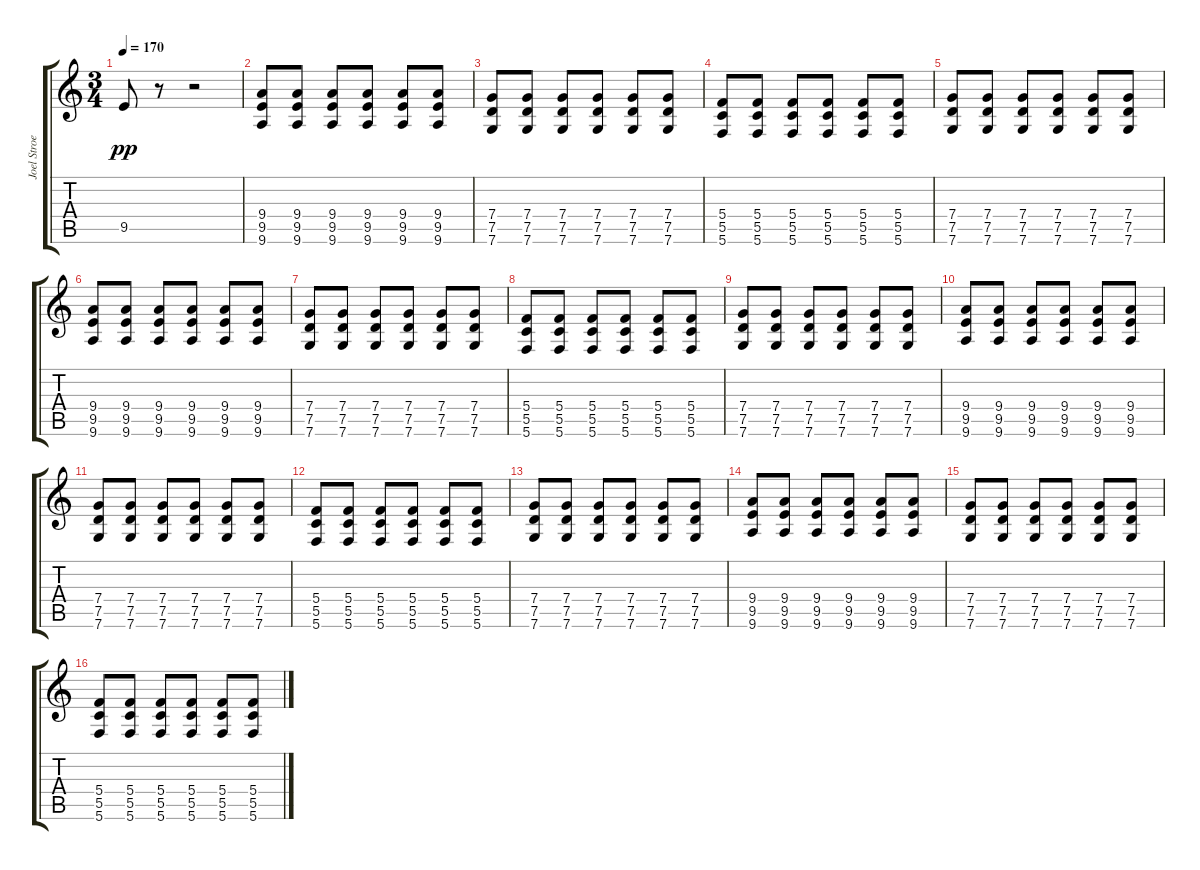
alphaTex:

\track ("Joel Stroetzel 2" "Joel Stroe") {instrument distortionguitar}
\staff {score tabs}
\tuning (D4 A3 F3 C3 G2 C2) {hide}
\ts (3 4)
\tempo 170
\clef g2
\ks c
9.5.8{dy pp} r.8 r.2 |
(9.4 9.5 9.6).8 (9.4 9.5 9.6).8 (9.4 9.5 9.6).8 (9.4 9.5 9.6).8 (9.4 9.5 9.6).8 (9.4 9.5 9.6).8 |
(7.4 7.5 7.6).8 (7.4 7.5 7.6).8 (7.4 7.5 7.6).8 (7.4 7.5 7.6).8 (7.4 7.5 7.6).8 (7.4 7.5 7.6).8 |
(5.4 5.5 5.6).8 (5.4 5.5 5.6).8 (5.4 5.5 5.6).8 (5.4 5.5 5.6).8 (5.4 5.5 5.6).8 (5.4 5.5 5.6).8 |
(7.4 7.5 7.6).8 (7.4 7.5 7.6).8 (7.4 7.5 7.6).8 (7.4 7.5 7.6).8 (7.4 7.5 7.6).8 (7.4 7.5 7.6).8 |
(9.4 9.5 9.6).8 (9.4 9.5 9.6).8 (9.4 9.5 9.6).8 (9.4 9.5 9.6).8 (9.4 9.5 9.6).8 (9.4 9.5 9.6).8 |
(7.4 7.5 7.6).8 (7.4 7.5 7.6).8 (7.4 7.5 7.6).8 (7.4 7.5 7.6).8 (7.4 7.5 7.6).8 (7.4 7.5 7.6).8 |
(5.4 5.5 5.6).8 (5.4 5.5 5.6).8 (5.4 5.5 5.6).8 (5.4 5.5 5.6).8 (5.4 5.5 5.6).8 (5.4 5.5 5.6).8 |
(7.4 7.5 7.6).8 (7.4 7.5 7.6).8 (7.4 7.5 7.6).8 (7.4 7.5 7.6).8 (7.4 7.5 7.6).8 (7.4 7.5 7.6).8 |
(9.4 9.5 9.6).8 (9.4 9.5 9.6).8 (9.4 9.5 9.6).8 (9.4 9.5 9.6).8 (9.4 9.5 9.6).8 (9.4 9.5 9.6).8 |
(7.4 7.5 7.6).8 (7.4 7.5 7.6).8 (7.4 7.5 7.6).8 (7.4 7.5 7.6).8 (7.4 7.5 7.6).8 (7.4 7.5 7.6).8 |
(5.4 5.5 5.6).8 (5.4 5.5 5.6).8 (5.4 5.5 5.6).8 (5.4 5.5 5.6).8 (5.4 5.5 5.6).8 (5.4 5.5 5.6).8 |
(7.4 7.5 7.6).8 (7.4 7.5 7.6).8 (7.4 7.5 7.6).8 (7.4 7.5 7.6).8 (7.4 7.5 7.6).8 (7.4 7.5 7.6).8 |
(9.4 9.5 9.6).8 (9.4 9.5 9.6).8 (9.4 9.5 9.6).8 (9.4 9.5 9.6).8 (9.4 9.5 9.6).8 (9.4 9.5 9.6).8 |
(7.4 7.5 7.6).8 (7.4 7.5 7.6).8 (7.4 7.5 7.6).8 (7.4 7.5 7.6).8 (7.4 7.5 7.6).8 (7.4 7.5 7.6).8 |
(5.4 5.5 5.6).8 (5.4 5.5 5.6).8 (5.4 5.5 5.6).8 (5.4 5.5 5.6).8 (5.4 5.5 5.6).8 (5.4 5.5 5.6).8
